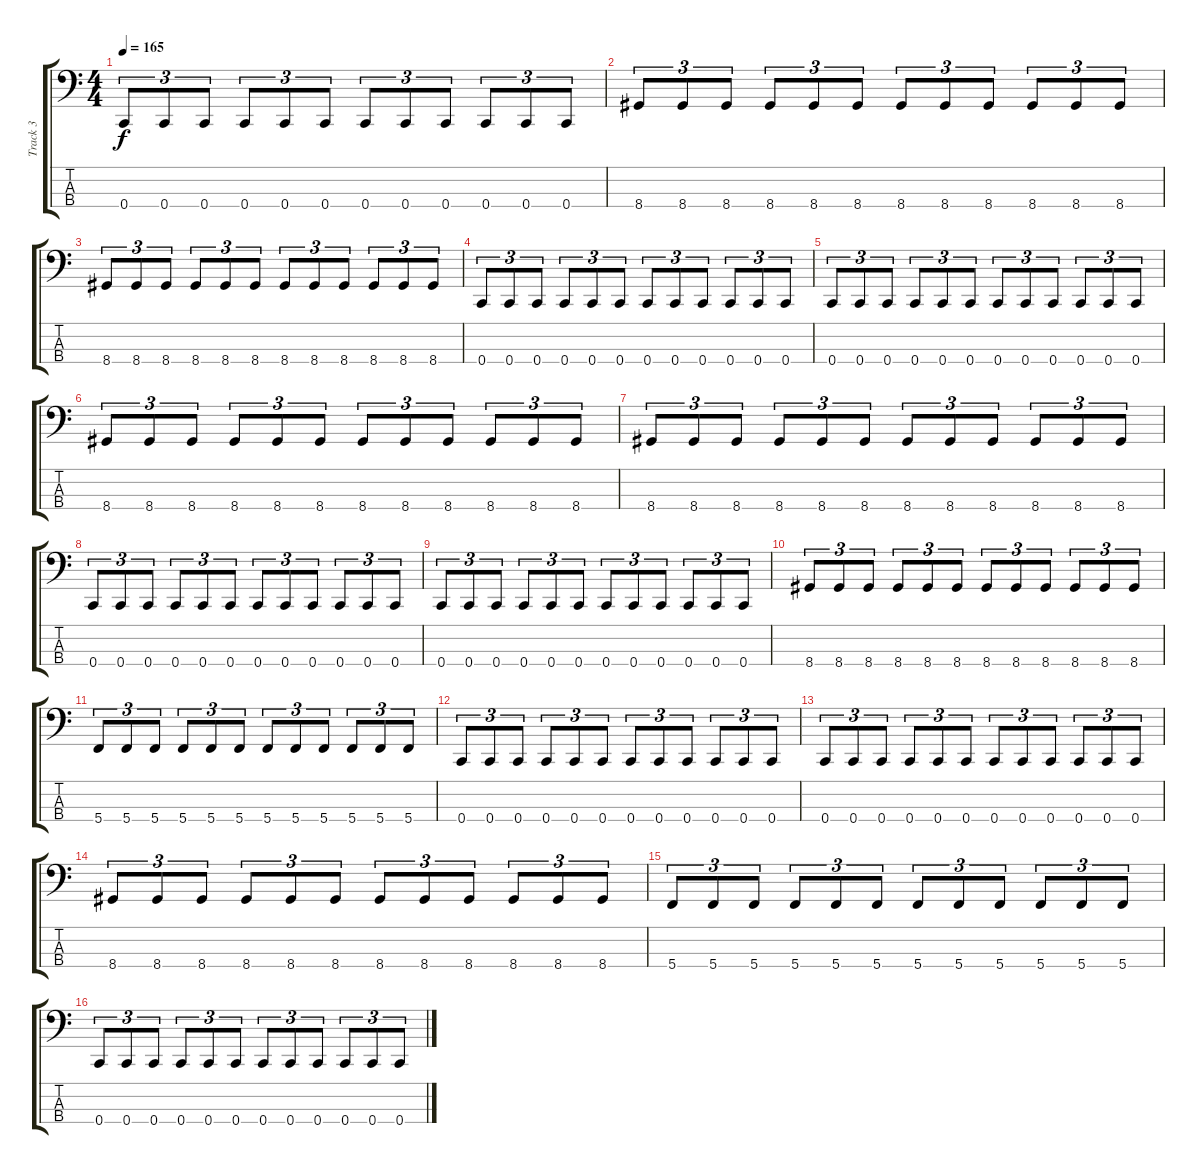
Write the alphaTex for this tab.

\track ("Track 3" "Track 3") {instrument electricbasspick}
\staff {score tabs}
\tuning (F2 C2 G1 C1) {hide}
\ts (4 4)
\tempo 165
\clef f4
\ks c
0.4.8{tu (3 2) dy f} 0.4.8{tu (3 2)} 0.4.8{tu (3 2)} 0.4.8{tu (3 2)} 0.4.8{tu (3 2)} 0.4.8{tu (3 2)} 0.4.8{tu (3 2)} 0.4.8{tu (3 2)} 0.4.8{tu (3 2)} 0.4.8{tu (3 2)} 0.4.8{tu (3 2)} 0.4.8{tu (3 2)} |
8.4.8{tu (3 2)} 8.4.8{tu (3 2)} 8.4.8{tu (3 2)} 8.4.8{tu (3 2)} 8.4.8{tu (3 2)} 8.4.8{tu (3 2)} 8.4.8{tu (3 2)} 8.4.8{tu (3 2)} 8.4.8{tu (3 2)} 8.4.8{tu (3 2)} 8.4.8{tu (3 2)} 8.4.8{tu (3 2)} |
8.4.8{tu (3 2)} 8.4.8{tu (3 2)} 8.4.8{tu (3 2)} 8.4.8{tu (3 2)} 8.4.8{tu (3 2)} 8.4.8{tu (3 2)} 8.4.8{tu (3 2)} 8.4.8{tu (3 2)} 8.4.8{tu (3 2)} 8.4.8{tu (3 2)} 8.4.8{tu (3 2)} 8.4.8{tu (3 2)} |
0.4.8{tu (3 2)} 0.4.8{tu (3 2)} 0.4.8{tu (3 2)} 0.4.8{tu (3 2)} 0.4.8{tu (3 2)} 0.4.8{tu (3 2)} 0.4.8{tu (3 2)} 0.4.8{tu (3 2)} 0.4.8{tu (3 2)} 0.4.8{tu (3 2)} 0.4.8{tu (3 2)} 0.4.8{tu (3 2)} |
0.4.8{tu (3 2)} 0.4.8{tu (3 2)} 0.4.8{tu (3 2)} 0.4.8{tu (3 2)} 0.4.8{tu (3 2)} 0.4.8{tu (3 2)} 0.4.8{tu (3 2)} 0.4.8{tu (3 2)} 0.4.8{tu (3 2)} 0.4.8{tu (3 2)} 0.4.8{tu (3 2)} 0.4.8{tu (3 2)} |
8.4.8{tu (3 2)} 8.4.8{tu (3 2)} 8.4.8{tu (3 2)} 8.4.8{tu (3 2)} 8.4.8{tu (3 2)} 8.4.8{tu (3 2)} 8.4.8{tu (3 2)} 8.4.8{tu (3 2)} 8.4.8{tu (3 2)} 8.4.8{tu (3 2)} 8.4.8{tu (3 2)} 8.4.8{tu (3 2)} |
8.4.8{tu (3 2)} 8.4.8{tu (3 2)} 8.4.8{tu (3 2)} 8.4.8{tu (3 2)} 8.4.8{tu (3 2)} 8.4.8{tu (3 2)} 8.4.8{tu (3 2)} 8.4.8{tu (3 2)} 8.4.8{tu (3 2)} 8.4.8{tu (3 2)} 8.4.8{tu (3 2)} 8.4.8{tu (3 2)} |
0.4.8{tu (3 2)} 0.4.8{tu (3 2)} 0.4.8{tu (3 2)} 0.4.8{tu (3 2)} 0.4.8{tu (3 2)} 0.4.8{tu (3 2)} 0.4.8{tu (3 2)} 0.4.8{tu (3 2)} 0.4.8{tu (3 2)} 0.4.8{tu (3 2)} 0.4.8{tu (3 2)} 0.4.8{tu (3 2)} |
0.4.8{tu (3 2)} 0.4.8{tu (3 2)} 0.4.8{tu (3 2)} 0.4.8{tu (3 2)} 0.4.8{tu (3 2)} 0.4.8{tu (3 2)} 0.4.8{tu (3 2)} 0.4.8{tu (3 2)} 0.4.8{tu (3 2)} 0.4.8{tu (3 2)} 0.4.8{tu (3 2)} 0.4.8{tu (3 2)} |
8.4.8{tu (3 2)} 8.4.8{tu (3 2)} 8.4.8{tu (3 2)} 8.4.8{tu (3 2)} 8.4.8{tu (3 2)} 8.4.8{tu (3 2)} 8.4.8{tu (3 2)} 8.4.8{tu (3 2)} 8.4.8{tu (3 2)} 8.4.8{tu (3 2)} 8.4.8{tu (3 2)} 8.4.8{tu (3 2)} |
5.4.8{tu (3 2)} 5.4.8{tu (3 2)} 5.4.8{tu (3 2)} 5.4.8{tu (3 2)} 5.4.8{tu (3 2)} 5.4.8{tu (3 2)} 5.4.8{tu (3 2)} 5.4.8{tu (3 2)} 5.4.8{tu (3 2)} 5.4.8{tu (3 2)} 5.4.8{tu (3 2)} 5.4.8{tu (3 2)} |
0.4.8{tu (3 2)} 0.4.8{tu (3 2)} 0.4.8{tu (3 2)} 0.4.8{tu (3 2)} 0.4.8{tu (3 2)} 0.4.8{tu (3 2)} 0.4.8{tu (3 2)} 0.4.8{tu (3 2)} 0.4.8{tu (3 2)} 0.4.8{tu (3 2)} 0.4.8{tu (3 2)} 0.4.8{tu (3 2)} |
0.4.8{tu (3 2)} 0.4.8{tu (3 2)} 0.4.8{tu (3 2)} 0.4.8{tu (3 2)} 0.4.8{tu (3 2)} 0.4.8{tu (3 2)} 0.4.8{tu (3 2)} 0.4.8{tu (3 2)} 0.4.8{tu (3 2)} 0.4.8{tu (3 2)} 0.4.8{tu (3 2)} 0.4.8{tu (3 2)} |
8.4.8{tu (3 2)} 8.4.8{tu (3 2)} 8.4.8{tu (3 2)} 8.4.8{tu (3 2)} 8.4.8{tu (3 2)} 8.4.8{tu (3 2)} 8.4.8{tu (3 2)} 8.4.8{tu (3 2)} 8.4.8{tu (3 2)} 8.4.8{tu (3 2)} 8.4.8{tu (3 2)} 8.4.8{tu (3 2)} |
5.4.8{tu (3 2)} 5.4.8{tu (3 2)} 5.4.8{tu (3 2)} 5.4.8{tu (3 2)} 5.4.8{tu (3 2)} 5.4.8{tu (3 2)} 5.4.8{tu (3 2)} 5.4.8{tu (3 2)} 5.4.8{tu (3 2)} 5.4.8{tu (3 2)} 5.4.8{tu (3 2)} 5.4.8{tu (3 2)} |
0.4.8{tu (3 2)} 0.4.8{tu (3 2)} 0.4.8{tu (3 2)} 0.4.8{tu (3 2)} 0.4.8{tu (3 2)} 0.4.8{tu (3 2)} 0.4.8{tu (3 2)} 0.4.8{tu (3 2)} 0.4.8{tu (3 2)} 0.4.8{tu (3 2)} 0.4.8{tu (3 2)} 0.4.8{tu (3 2)}
